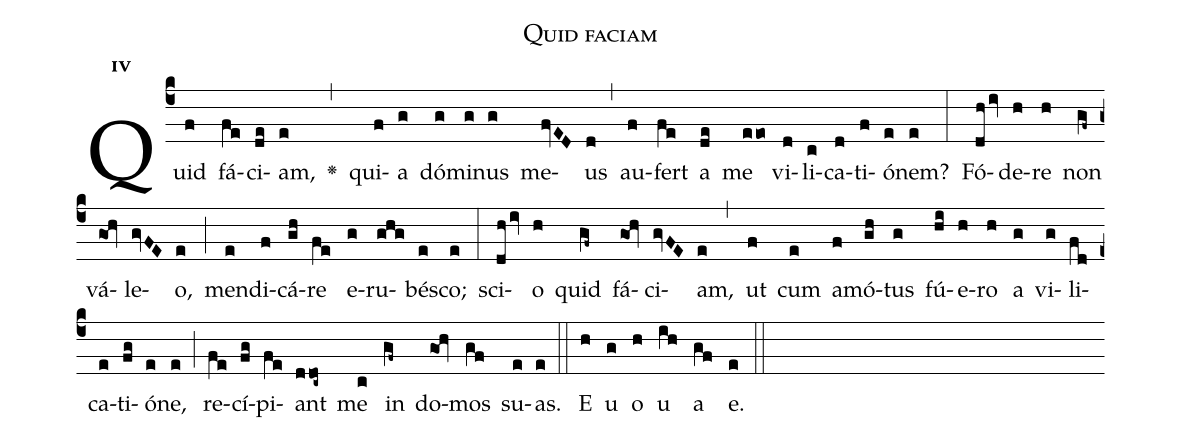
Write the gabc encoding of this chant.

name:Quid faciam;
office-part:Antiphona;
mode:4;
%%
initial-style: 1;
name: Quid faciam;
book: Antiphonae & Responsoria/Tomus IV, p. 156;
occasion: Dominica XXV per Annum;
office-part: Vesperae Ant Mc;
annotation: 4e;
centering-scheme: english;
font: OFLSortsMillGoudy;
height: 11;
width: 4.5;
%%
(c4)Quid(f) fá(fe)ci(de)am,(e) <v>\greheightstar</v>(,) qui(f)a(g) dó(g)mi(g)nus(g) me(fvED)us(d) (,) au(f)fert(fe) a(de) me(eeo) vi(d)li(c)ca(d)ti(f)ó(e)nem?(e) (:) Fó(dhiv)de(h)re(h) non(gf~) vá(goh)le(gvFE)o,(e) (;) men(e)di(f)cá(gh)re(fe) e(g)ru(ghg)bé(e)sco;(e) (:) sci(dhiv)o(h) quid(gf~) fá(goh)ci(gvFE)am,(e) (,) ut(f) cum(e) a(f)mó(gh)tus(g) fú(hi)e(h)ro(h) a(g) vi(g)li(fd)ca(e)ti(fg)ó(e)ne,(e) (;) re(fe)cí(fg)pi(fe)ant(ddoc~) me(c) in(gf~) do(goh)mos(gf) su(e)as.(e) (::) E(h) u(g) o(h) u(ih) a(gf) e.(e) (::)
